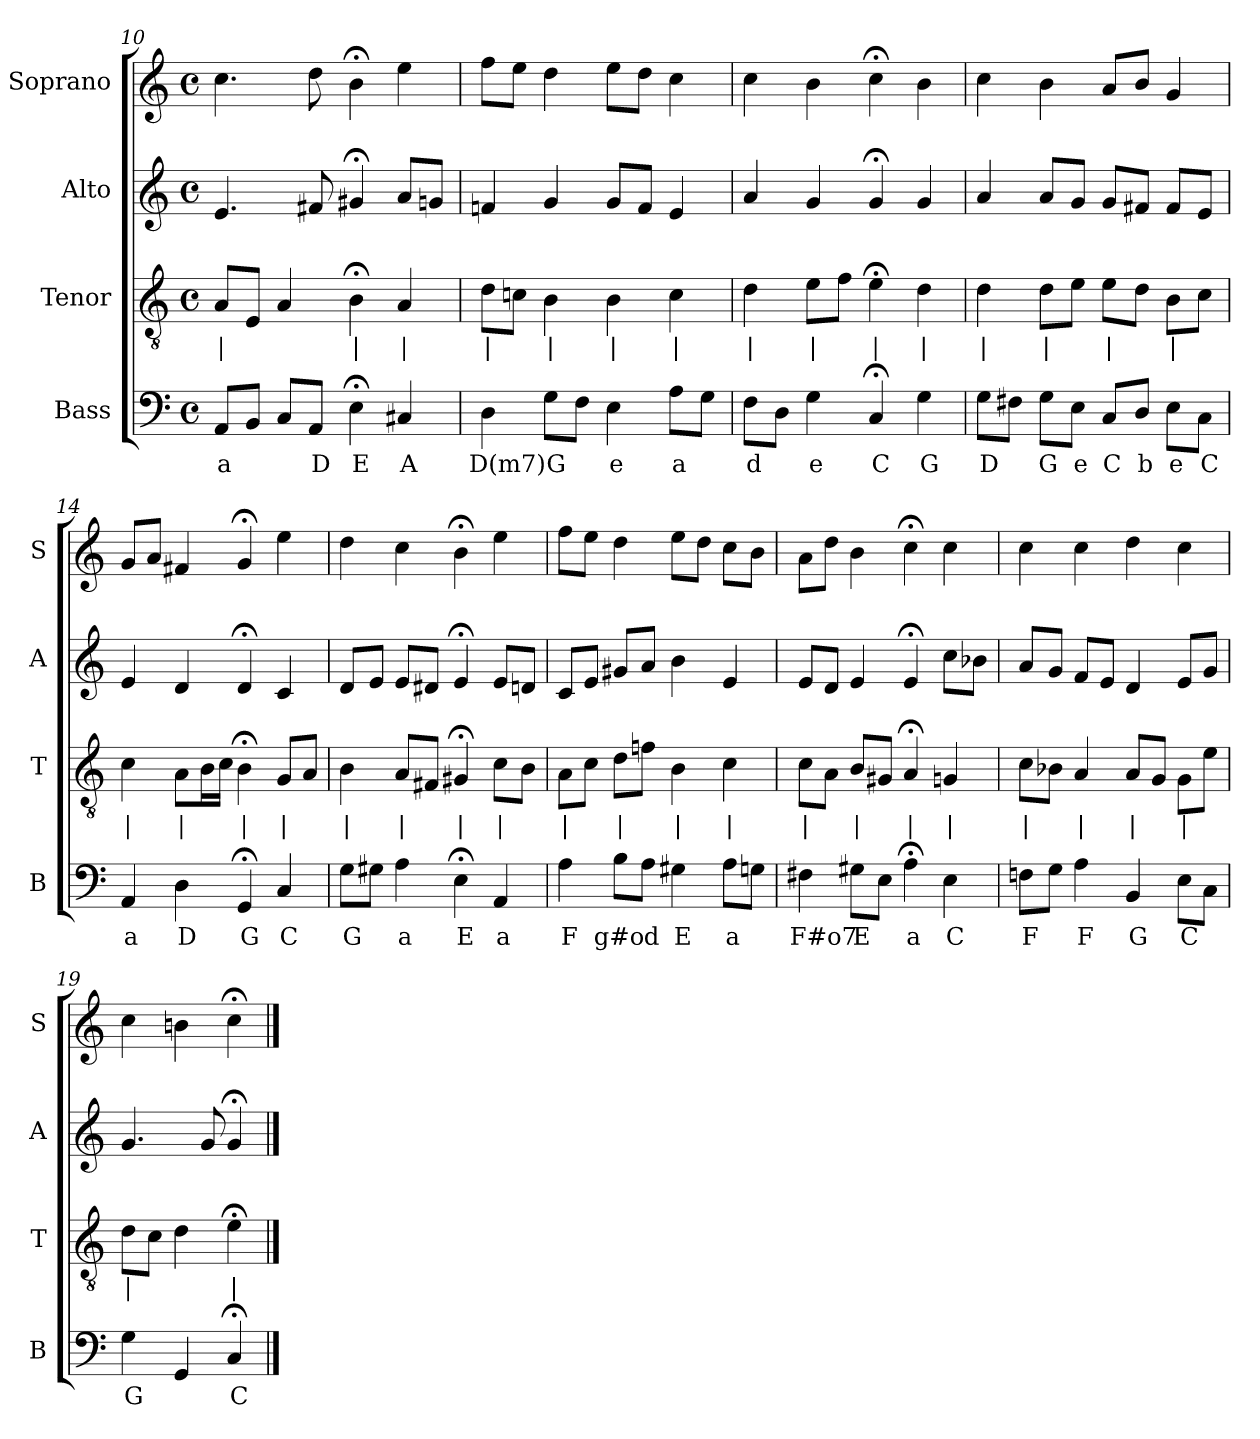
**kern	**text	**kern	**text	**kern	**kern
*part4	*part4	*part3	*part3	*part2	*part1
*staff4	*staff4	*staff3	*staff3	*staff2	*staff1
*I"Bass	*	*I"Tenor	*	*I"Alto	*I"Soprano
*I'B	*	*I'T	*	*I'A	*I'S
*clefF4	*	*clefGv2	*	*clefG2	*clefG2
*k[]	*	*k[]	*	*k[]	*k[]
*C:	*	*C:	*	*C:	*C:
*M4/4	*	*M4/4	*	*M4/4	*M4/4
*met(c)	*	*met(c)	*	*met(c)	*met(c)
=10	=10	=10	=10	=10	=10
8AAL	a	8AL	|	4.e	4.cc
8BBJ	.	8EJ	.	.	.
8CL	.	4A	.	.	.
8AAJ	D	.	.	8f#X	8dd
4E;<	E	4B;<	|	4g#X;<	4b;<
4C#X	A	4A	|	8aL	4ee
.	.	.	.	8gnJ	.
=11	=11	=11	=11	=11	=11
4D	D(m7)	8dL	|	4fn	8ffL
.	.	8cnJ	.	.	8eeJ
8GL	G	4B	|	4g	4dd
8FJ	.	.	.	.	.
4E	e	4B	|	8gL	8eeL
.	.	.	.	8fJ	8ddJ
8AL	a	4c	|	4e	4cc
8GJ	.	.	.	.	.
=12	=12	=12	=12	=12	=12
8FL	d	4d	|	4a	4cc
8DJ	.	.	.	.	.
4G	e	8eL	|	4g	4b
.	.	8fJ	.	.	.
4C;<	C	4e;<	|	4g;<	4cc;<
4G	G	4d	|	4g	4b
=13	=13	=13	=13	=13	=13
8GL	D	4d	|	4a	4cc
8F#XJ	.	.	.	.	.
8GL	G	8dL	|	8aL	4b
8EJ	e	8eJ	.	8gJ	.
8CL	C	8eL	|	8gL	8aL
8DJ	b	8dJ	.	8f#XJ	8bJ
8EL	e	8BL	|	8f#L	4g
8CJ	C	8cJ	.	8eJ	.
=14	=14	=14	=14	=14	=14
4AA	a	4c	|	4e	8gL
.	.	.	.	.	8aJ
4D	D	8AL	|	4d	4f#X
.	.	16BL	.	.	.
.	.	16cJJ	.	.	.
4GG;<	G	4B;<	|	4d;<	4g;<
4C	C	8GL	|	4c	4ee
.	.	8AJ	.	.	.
=15	=15	=15	=15	=15	=15
8GL	G	4B	|	8dL	4dd
8G#XJ	.	.	.	8eJ	.
4A	a	8AL	|	8eL	4cc
.	.	8F#XJ	.	8d#XJ	.
4E;<	E	4G#X;<	|	4e;<	4b;<
4AA	a	8cL	|	8eL	4ee
.	.	8BJ	.	8dnJ	.
=16	=16	=16	=16	=16	=16
4A	F	8AL	|	8cL	8ffL
.	.	8cJ	.	8eJ	8eeJ
8BL	g#o	8dL	|	8g#XL	4dd
8AJ	d	8fnJ	.	8aJ	.
4G#X	E	4B	|	4b	8eeL
.	.	.	.	.	8ddJ
8AL	a	4c	|	4e	8ccL
8GnJ	.	.	.	.	8bJ
=17	=17	=17	=17	=17	=17
4F#X	F#o7	8cL	|	8eL	8aL
.	.	8AJ	.	8dJ	8ddJ
8G#XL	E	8BL	|	4e	4b
8EJ	.	8G#XJ	.	.	.
4A;<	a	4A;<	|	4e;<	4cc;<
4E	C	4Gn	|	8ccL	4cc
.	.	.	.	8b-XJ	.
=18	=18	=18	=18	=18	=18
8FnL	F	8cL	|	8aL	4cc
8GJ	.	8B-XJ	.	8gJ	.
4A	F	4A	|	8fL	4cc
.	.	.	.	8eJ	.
4BB	G	8AL	|	4d	4dd
.	.	8GJ	.	.	.
8EL	C	8GL	|	8eL	4cc
8CJ	.	8eJ	.	8gJ	.
=19	=19	=19	=19	=19	=19
4G	G	8dL	|	4.g	4cc
.	.	8cJ	.	.	.
4GG	.	4d	.	.	4bn
.	.	.	.	8g	.
4C;<	C	4e;<	|	4g;<	4cc;<
==	==	==	==	==	==
*-	*-	*-	*-	*-	*-
